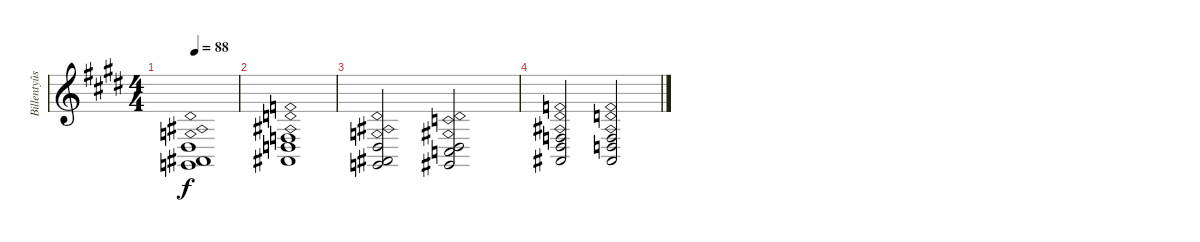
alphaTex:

\track ("Billentyûs 1 (Mats Olausson)" "Billentyûs") {instrument synthstrings1}
\staff {score}
\tuning (E4 B3 G3 D3 A2 E2) {hide}
\ts (4 4)
\tempo 88
\clef g2
\ks e
(1.4{ph 12} 1.5{ph 12} 3.6{ph 12}).1{dy f} |
(3.4{ph 12} 5.5{ph 12} 6.6{ph 12}).1 |
(1.4{ph 12} 1.5{ph 12} 3.6{ph 12}).2 (1.4{ph 12} 3.5{ph 12} 4.6{ph 12}).2 |
(3.4{ph 12} 6.5{ph 12} 6.6{ph 12}).2 (3.4{ph 12} 5.5{ph 12} 6.6{ph 12}).2
